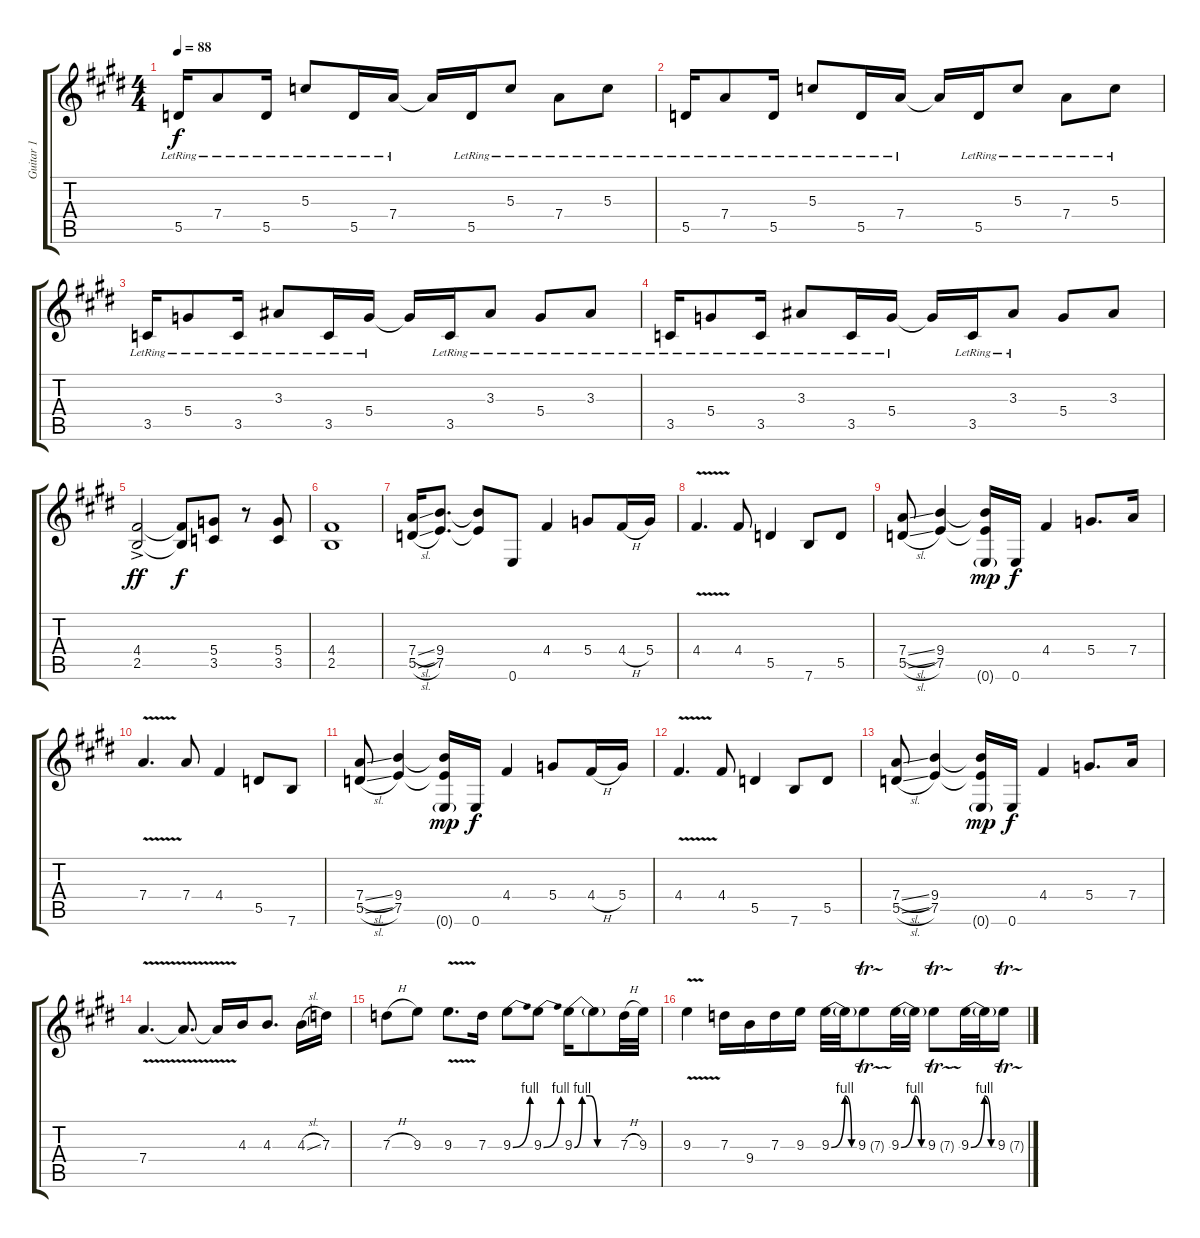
\track ("Guitar 1" "Guitar 1") {instrument overdrivenguitar}
\staff {score tabs}
\tuning (E4 B3 G3 D3 A2 E2) {hide}
\ts (4 4)
\tempo 88
\clef g2
\ks e
5.5{lr}.16{dy f} 7.4{lr}.8 5.5{lr}.16 5.3{lr}.8 5.5{lr}.16 7.4{lr}.16{beam split} 7.4{t}.16 5.5{lr}.16{beam merge} 5.3{lr}.8{beam split} 7.4{lr}.8 5.3{lr}.8 |
5.5{lr}.16 7.4{lr}.8 5.5{lr}.16 5.3{lr}.8 5.5{lr}.16 7.4{lr}.16{beam split} 7.4{t}.16 5.5{lr}.16{beam merge} 5.3{lr}.8{beam split} 7.4{lr}.8 5.3{lr}.8 |
3.5{lr}.16 5.4{lr}.8 3.5{lr}.16 3.3{lr}.8 3.5{lr}.16 5.4{lr}.16{beam split} 5.4{t}.16 3.5{lr}.16{beam merge} 3.3{lr}.8{beam split} 5.4{lr}.8 3.3{lr}.8 |
3.5{lr}.16 5.4{lr}.8 3.5{lr}.16 3.3{lr}.8 3.5{lr}.16 5.4{lr}.16{beam split} 5.4{t}.16 3.5{lr}.16{beam merge} 3.3{lr}.8{beam split} 5.4.8 3.3.8 |
(4.4{ac} 2.5).2{dy ff} (4.4{t} 2.5{t}).8{dy f} (5.4 3.5).8 r.8 (5.4 3.5).8 |
(4.4 2.5).1 |
(7.4{sl} 5.5{sl}).16 (9.4 7.5).8{d} (9.4{t} 7.5{t}).8 0.6.8 4.4.4 5.4.8 4.4{h}.16 5.4.16 |
4.4{v}.4{d} 4.4.8 5.5.4 7.6.8 5.5.8 |
(7.4{sl} 5.5{sl}).8 (9.4 7.5).4 (9.4{t} 7.5{t} 0.6{g}).16{dy mp} 0.6.16{dy f} 4.4.4 5.4.8{d beam merge} 7.4.16 |
7.4{v}.4{d} 7.4.8 4.4.4 5.5.8 7.6.8 |
(7.4{sl} 5.5{sl}).8 (9.4 7.5).4 (9.4{t} 7.5{t} 0.6{g}).16{dy mp} 0.6.16{dy f} 4.4.4 5.4.8{beam merge} 4.4{h}.16 5.4.16 |
4.4{v}.4{d} 4.4.8 5.5.4 7.6.8 5.5.8 |
(7.4{sl} 5.5{sl}).8 (9.4 7.5).4 (9.4{t} 7.5{t} 0.6{g}).16{dy mp} 0.6.16{dy f} 4.4.4 5.4.8{d beam merge} 7.4.16 |
7.4{v}.4{d} 7.4{v t}.8{d} 7.4{t}.16 4.3.16 4.3.8{d} 4.3{sl}.16 7.3.16 |
7.3{h}.8 9.3.8 9.3{v}.8{d} 7.3.16 9.3{be (bend 0 0 60 4)}.8 9.3{be (bend 0 0 60 4)}.8 9.3{be (custom 0 0 10 4 20 4 30 0 60 0)}.16 9.3{t}.8 7.3{h}.32 9.3.32 |
9.3{v}.4 7.3.16 9.4.16 7.3.16 9.3.16 9.3{be (custom 0 0 30 4 45 0 60 0)}.32 9.3{t}.32 9.3{tr (7 32)}.8 9.3{be (custom 0 0 30 4 45 0 60 0)}.32 9.3{t}.32 9.3{tr (7 32)}.8 9.3{be (custom 0 0 30 4 45 0 60 0)}.32 9.3{t}.32 9.3{tr (7 32)}.16
